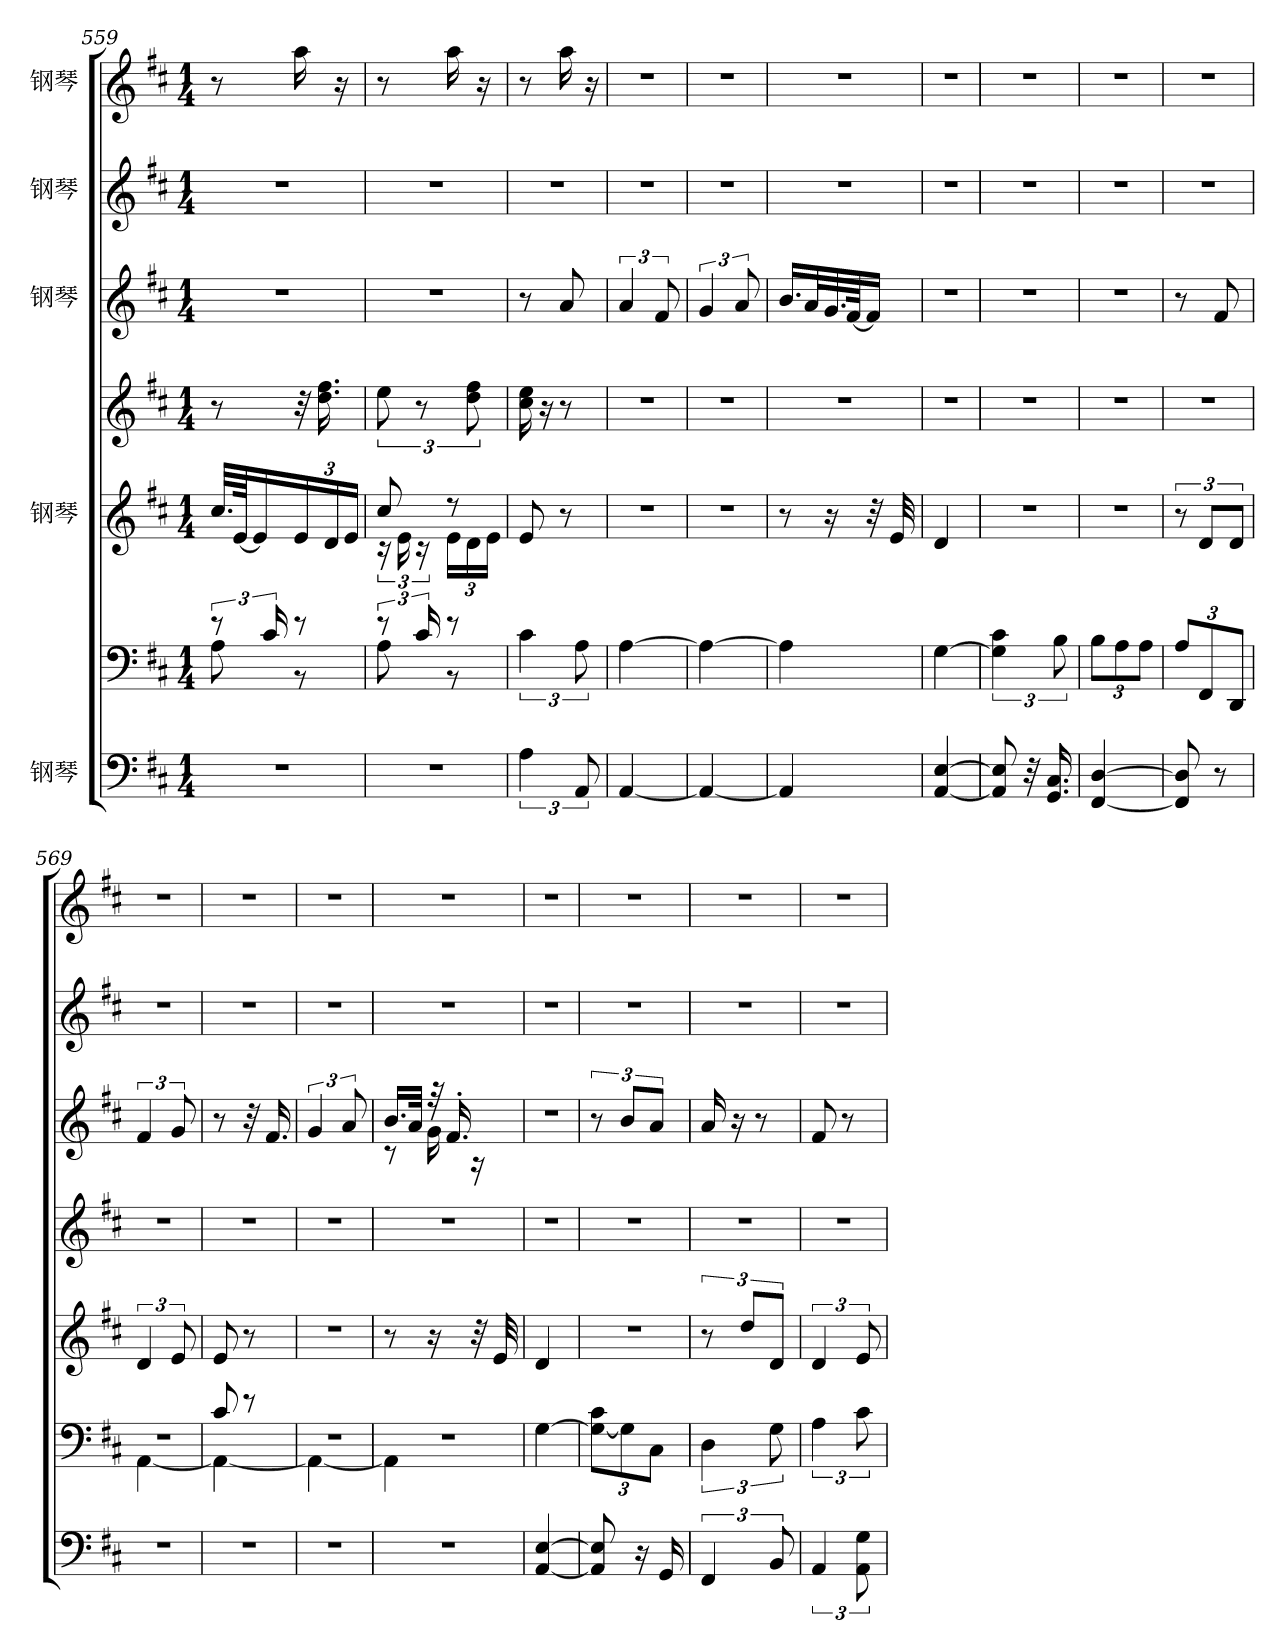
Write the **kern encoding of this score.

**kern	**kern	**kern	**kern	**kern	**kern	**kern
*part5	*part5	*part4	*part4	*part3	*part2	*part1
*staff7	*staff6	*staff5	*staff4	*staff3	*staff2	*staff1
*I"钢琴	*	*I"钢琴	*	*I"钢琴	*I"钢琴	*I"钢琴
*clefF4	*clefF4	*clefG2	*clefG2	*clefG2	*clefG2	*clefG2
*k[f#c#]	*k[f#c#]	*k[f#c#]	*k[f#c#]	*k[f#c#]	*k[f#c#]	*k[f#c#]
*M1/4	*M1/4	*M1/4	*M1/4	*M1/4	*M1/4	*M1/4
=559	=559	=559	=559	=559	=559	=559
*	*^	*	*	*	*	*
4r	12r	8A\	32.cc#/LLL	8r	4r	4r	8r
.	.	.	[64e/JK	.	.	.	.
.	.	.	16e/]	.	.	.	.
.	24c#/	.	.	.	.	.	.
*	*	*	*Xbrackettup	*	*	*	*
.	8r	8r	24e/	32r	.	.	16aa\
.	.	.	.	16.dd\ 16.ff#\	.	.	.
.	.	.	24d/	.	.	.	.
.	.	.	.	.	.	.	16r
.	.	.	24e/JJ	.	.	.	.
=560	=560	=560	=560	=560	=560	=560	=560
*	*	*	*^	*	*	*	*
*	*	*	*	*brackettup	*	*	*	*
4r	12r	8A\	8cc#/	24r	12ee\	4r	4r	8r
.	.	.	.	24e\	.	.	.	.
.	24c#/	.	.	24r	12r	.	.	.
*	*	*	*	*Xbrackettup	*	*	*	*
.	8r	8r	8r	24e\LL	.	.	.	16aa\
.	.	.	.	24d\	12dd\ 12ff#\	.	.	.
.	.	.	.	.	.	.	.	16r
.	.	.	.	24e\JJ	.	.	.	.
*	*v	*v	*	*	*	*	*	*
*	*	*v	*v	*	*	*	*
=561	=561	=561	=561	=561	=561	=561
6A\	6c#\	8e/	16cc#\ 16ee\	8r	4r	8r
.	.	.	16r	.	.	.
.	.	8r	8r	8a/	.	16aa\
12AA/	12A\	.	.	.	.	.
.	.	.	.	.	.	16r
=562	=562	=562	=562	=562	=562	=562
[4AA/	[4A\	4r	4r	6a/	4r	4r
.	.	.	.	12f#/	.	.
=563	=563	=563	=563	=563	=563	=563
4AA/_	4A\_	4r	4r	6g/	4r	4r
.	.	.	.	12a/	.	.
!!LO:PB:g=z
=564	=564	=564	=564	=564	=564	=564
4AA/]	4A\]	8r	4r	16.b/LL	4r	4r
.	.	.	.	32a/L	.	.
.	.	16r	.	32.g/	.	.
.	.	.	.	[64f#/JK	.	.
.	.	32r	.	16f#/JJ]	.	.
.	.	32e/	.	.	.	.
=565	=565	=565	=565	=565	=565	=565
[4AA/ [4E/	[4G\	4d/	4r	4r	4r	4r
=566	=566	=566	=566	=566	=566	=566
8AA/] 8E/]	6G\] 6c#\	4r	4r	4r	4r	4r
32r	.	.	.	.	.	.
16.GG/ 16.C#/	.	.	.	.	.	.
.	12B\	.	.	.	.	.
=567	=567	=567	=567	=567	=567	=567
*	*Xbrackettup	*	*	*	*	*
[4FF#/ [4D/	12B\L	4r	4r	4r	4r	4r
.	12A\	.	.	.	.	.
.	12A\J	.	.	.	.	.
=568	=568	=568	=568	=568	=568	=568
*	*	*brackettup	*	*	*	*
8FF#/] 8D/]	12A/L	12r	4r	8r	4r	4r
.	12FF#/	12d/L	.	.	.	.
8r	.	.	.	8f#/	.	.
.	12DD/J	12d/J	.	.	.	.
=569	=569	=569	=569	=569	=569	=569
*	*^	*	*	*	*	*
4r	4r	[4AA\	6d/	4r	6f#/	4r	4r
.	.	.	12e/	.	12g/	.	.
=570	=570	=570	=570	=570	=570	=570	=570
4r	8c#/	4AA\_	8e/	4r	8r	4r	4r
.	8r	.	8r	.	32r	.	.
.	.	.	.	.	16.f#/	.	.
=571	=571	=571	=571	=571	=571	=571	=571
4r	4r	4AA\_	4r	4r	6g/	4r	4r
.	.	.	.	.	12a/	.	.
!!LO:PB:g=z
=572	=572	=572	=572	=572	=572	=572	=572
*	*	*	*	*	*^	*	*
4r	4r	4AA\]	8r	4r	16.b/LL	8r	4r	4r
.	.	.	.	.	32a/JJk	.	.	.
.	.	.	16r	.	32r	16g\	.	.
.	.	.	.	.	16.f#'/	.	.	.
.	.	.	32r	.	.	16r	.	.
.	.	.	32e/	.	.	.	.	.
*	*v	*v	*	*	*v	*v	*	*
=573	=573	=573	=573	=573	=573	=573
[4AA/ [4E/	[4G\	4d/	4r	4r	4r	4r
=574	=574	=574	=574	=574	=574	=574
8AA/] 8E/]	12G\_ 12c#\L	4r	4r	12r	4r	4r
.	12G\]	.	.	12b/L	.	.
16r	.	.	.	.	.	.
.	12C#\J	.	.	12a/J	.	.
16GG/	.	.	.	.	.	.
=575	=575	=575	=575	=575	=575	=575
*	*brackettup	*	*	*	*	*
6FF#/	6D\	12r	4r	16a/	4r	4r
.	.	.	.	16r	.	.
.	.	12dd/L	.	.	.	.
.	.	.	.	8r	.	.
12BB/	12G\	12d/J	.	.	.	.
=576	=576	=576	=576	=576	=576	=576
6AA/	6A\	6d/	4r	8f#/	4r	4r
.	.	.	.	8r	.	.
12AA\ 12G\	12c#\	12e/	.	.	.	.
=	=	=	=	=	=	=
*-	*-	*-	*-	*-	*-	*-
